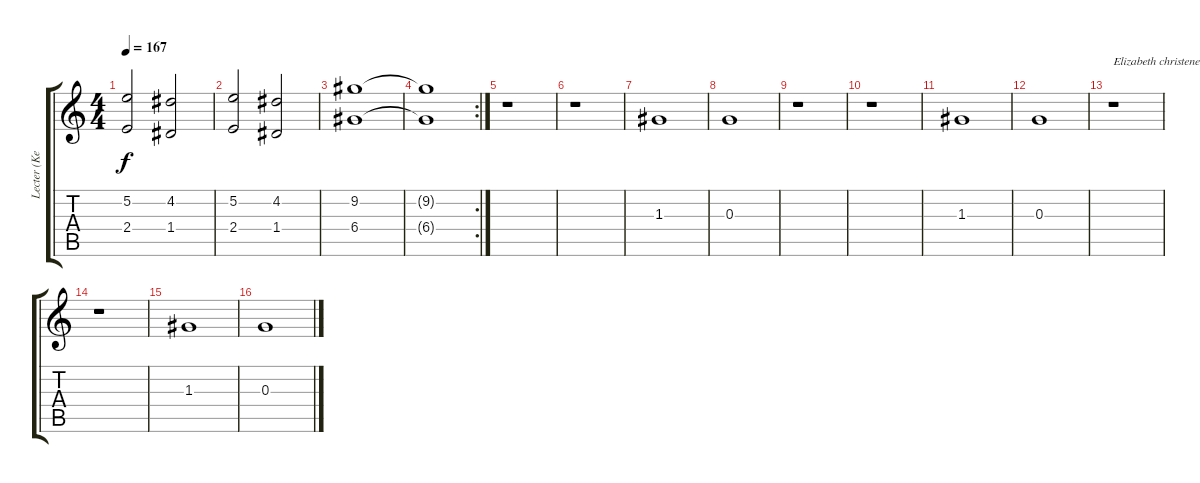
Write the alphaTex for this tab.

\track ("Lecter (KeybRight)" "Lecter (Ke") {instrument lead6voice}
\staff {score tabs}
\tuning (E5 B4 G4 D4 A3 E3) {hide}
\ts (4 4)
\tempo 167
\clef g2
\ks c
(5.2 2.4).2{dy f} (4.2 1.4).2 |
(5.2 2.4).2 (4.2 1.4).2 |
(9.2 6.4).1 |
\rc 2
(9.2{t} 6.4{t}).1 |
r.1 |
r.1 |
1.3.1 |
0.3.1 |
r.1 |
r.1 |
1.3.1 |
0.3.1 |
r.1{txt "Elizabeth christened..."} |
r.1 |
1.3.1 |
0.3.1
